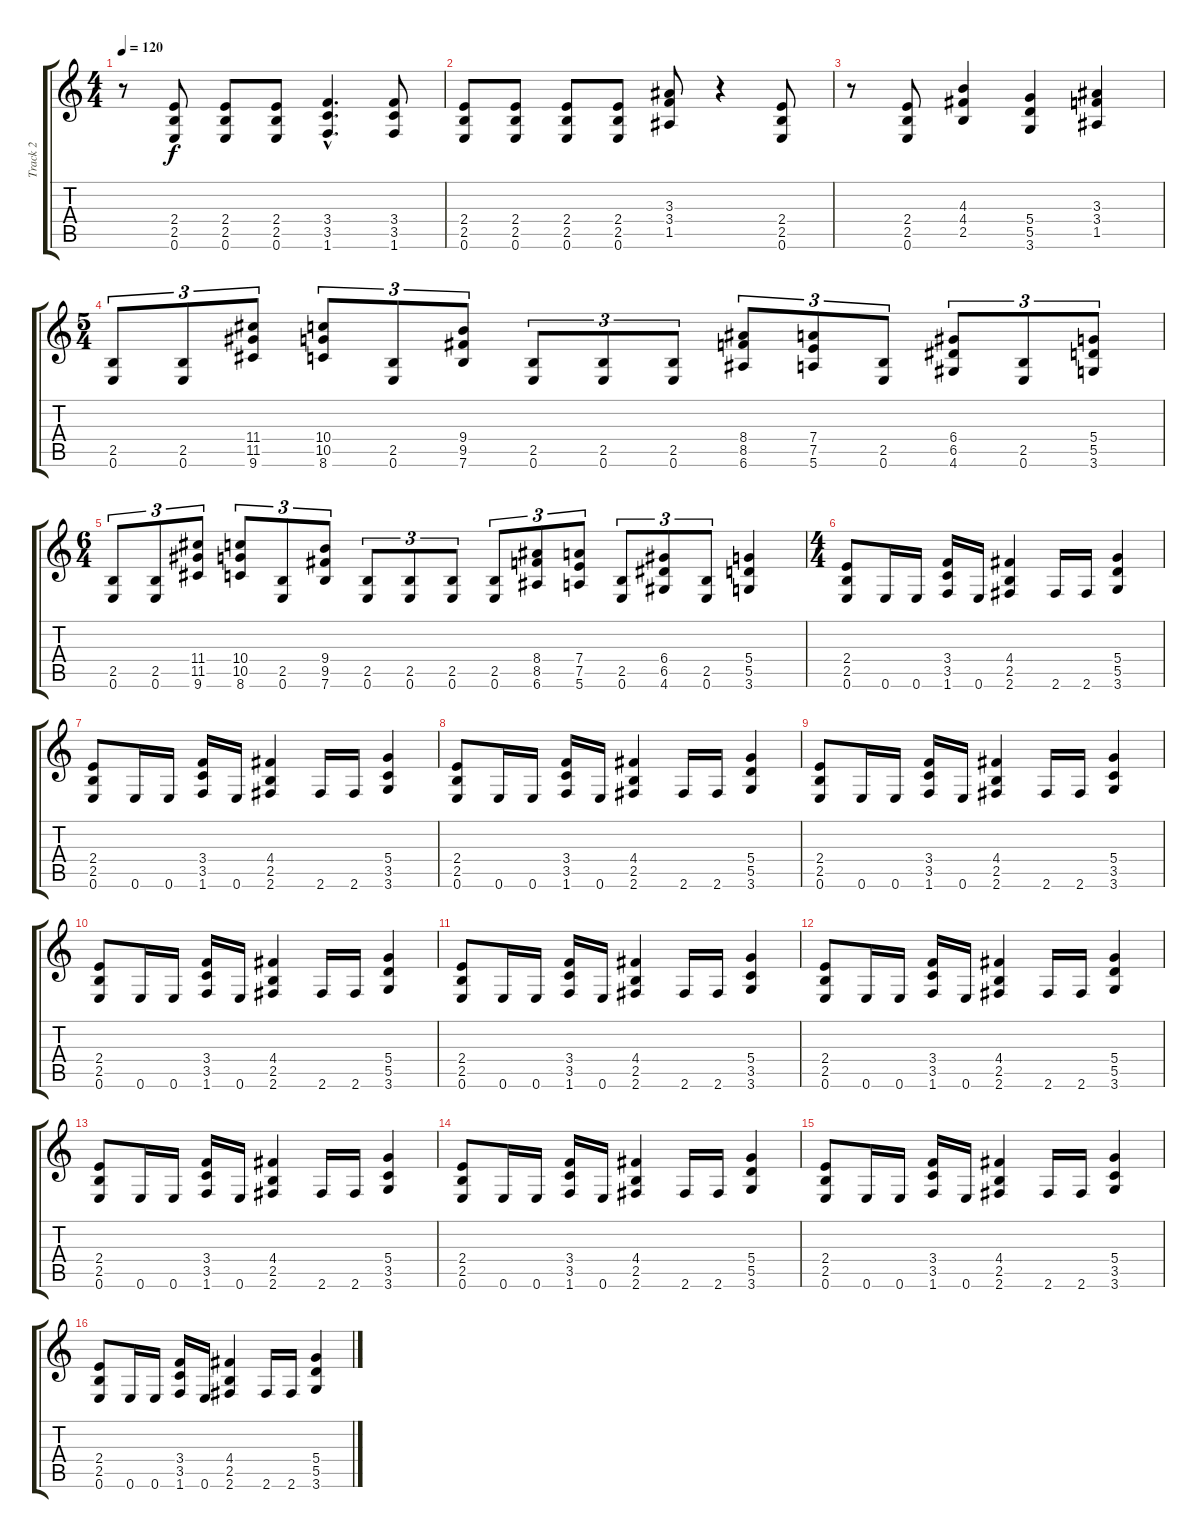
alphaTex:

\track ("Track 2" "Track 2") {instrument acousticguitarsteel}
\staff {score tabs}
\tuning (E4 B3 G3 D3 A2 E2) {hide}
\ts (4 4)
\tempo 120
\clef g2
\ks c
r.8{dy f} (2.4 2.5 0.6).8 (2.4 2.5 0.6).8 (2.4 2.5 0.6).8 (3.4{hac} 3.5{hac} 1.6{hac}).4{d} (3.4 3.5 1.6).8 |
(2.4 2.5 0.6).8{instrument distortionguitar} (2.4 2.5 0.6).8 (2.4 2.5 0.6).8 (2.4 2.5 0.6).8 (3.3 3.4 1.5).8 r.4 (2.4 2.5 0.6).8 |
r.8 (2.4 2.5 0.6).8 (4.3 4.4 2.5).4 (5.4 5.5 3.6).4 (3.3 3.4 1.5).4 |
\ts (5 4)
(2.5 0.6).8{tu (3 2) instrument distortionguitar} (2.5 0.6).8{tu (3 2)} (11.4 11.5 9.6).8{tu (3 2)} (10.4 10.5 8.6).8{tu (3 2)} (2.5 0.6).8{tu (3 2)} (9.4 9.5 7.6).8{tu (3 2)} (2.5 0.6).8{tu (3 2)} (2.5 0.6).8{tu (3 2)} (2.5 0.6).8{tu (3 2)} (8.4 8.5 6.6).8{tu (3 2)} (7.4 7.5 5.6).8{tu (3 2)} (2.5 0.6).8{tu (3 2)} (6.4 6.5 4.6).8{tu (3 2)} (2.5 0.6).8{tu (3 2)} (5.4 5.5 3.6).8{tu (3 2)} |
\ts (6 4)
(2.5 0.6).8{tu (3 2) instrument distortionguitar} (2.5 0.6).8{tu (3 2)} (11.4 11.5 9.6).8{tu (3 2)} (10.4 10.5 8.6).8{tu (3 2)} (2.5 0.6).8{tu (3 2)} (9.4 9.5 7.6).8{tu (3 2)} (2.5 0.6).8{tu (3 2)} (2.5 0.6).8{tu (3 2)} (2.5 0.6).8{tu (3 2)} (2.5 0.6).8{tu (3 2)} (8.4 8.5 6.6).8{tu (3 2)} (7.4 7.5 5.6).8{tu (3 2)} (2.5 0.6).8{tu (3 2)} (6.4 6.5 4.6).8{tu (3 2)} (2.5 0.6).8{tu (3 2)} (5.4 5.5 3.6).4 |
\ts (4 4)
(2.4 2.5 0.6).8{instrument distortionguitar} 0.6.16 0.6.16 (3.4 3.5 1.6).16 0.6.16 (4.4 2.5 2.6).4 2.6.16 2.6.16 (5.4 5.5 3.6).4 |
(2.4 2.5 0.6).8{instrument distortionguitar} 0.6.16 0.6.16 (3.4 3.5 1.6).16 0.6.16 (4.4 2.5 2.6).4 2.6.16 2.6.16 (5.4 3.5 3.6).4 |
(2.4 2.5 0.6).8{instrument distortionguitar} 0.6.16 0.6.16 (3.4 3.5 1.6).16 0.6.16 (4.4 2.5 2.6).4 2.6.16 2.6.16 (5.4 5.5 3.6).4 |
(2.4 2.5 0.6).8{instrument distortionguitar} 0.6.16 0.6.16 (3.4 3.5 1.6).16 0.6.16 (4.4 2.5 2.6).4 2.6.16 2.6.16 (5.4 3.5 3.6).4 |
(2.4 2.5 0.6).8{instrument distortionguitar} 0.6.16 0.6.16 (3.4 3.5 1.6).16 0.6.16 (4.4 2.5 2.6).4 2.6.16 2.6.16 (5.4 5.5 3.6).4 |
(2.4 2.5 0.6).8{instrument distortionguitar} 0.6.16 0.6.16 (3.4 3.5 1.6).16 0.6.16 (4.4 2.5 2.6).4 2.6.16 2.6.16 (5.4 3.5 3.6).4 |
(2.4 2.5 0.6).8{instrument distortionguitar} 0.6.16 0.6.16 (3.4 3.5 1.6).16 0.6.16 (4.4 2.5 2.6).4 2.6.16 2.6.16 (5.4 5.5 3.6).4 |
(2.4 2.5 0.6).8{instrument distortionguitar} 0.6.16 0.6.16 (3.4 3.5 1.6).16 0.6.16 (4.4 2.5 2.6).4 2.6.16 2.6.16 (5.4 3.5 3.6).4 |
(2.4 2.5 0.6).8{instrument distortionguitar} 0.6.16 0.6.16 (3.4 3.5 1.6).16 0.6.16 (4.4 2.5 2.6).4 2.6.16 2.6.16 (5.4 5.5 3.6).4 |
(2.4 2.5 0.6).8{instrument distortionguitar} 0.6.16 0.6.16 (3.4 3.5 1.6).16 0.6.16 (4.4 2.5 2.6).4 2.6.16 2.6.16 (5.4 3.5 3.6).4 |
(2.4 2.5 0.6).8{instrument distortionguitar} 0.6.16 0.6.16 (3.4 3.5 1.6).16 0.6.16 (4.4 2.5 2.6).4 2.6.16 2.6.16 (5.4 5.5 3.6).4
